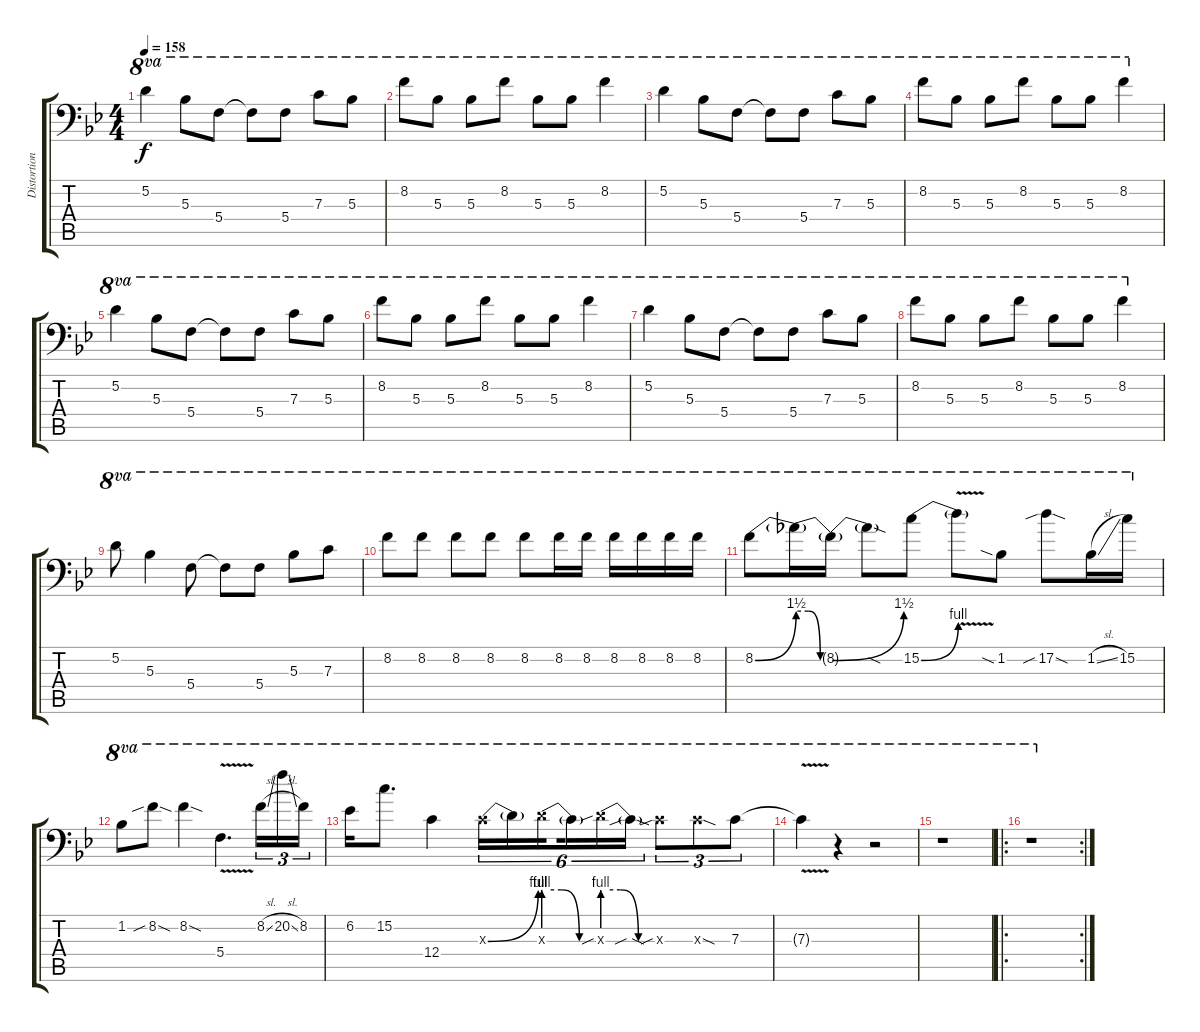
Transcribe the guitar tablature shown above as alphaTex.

\track ("Distortion" "Distortion") {instrument distortionguitar}
\staff {score tabs}
\tuning (D4 A3 F3 C3 F2 Bb1) {hide}
\ts (4 4)
\tempo 158
\clef f4
\ks bb
5.2.4{ot 8va dy f} 5.3.8{ot 8va} 5.4.8{ot 8va} 5.4{t}.8{ot 8va} 5.4.8{ot 8va} 7.3.8{ot 8va} 5.3.8{ot 8va} |
8.2.8{ot 8va} 5.3.8{ot 8va} 5.3.8{ot 8va} 8.2.8{ot 8va} 5.3.8{ot 8va} 5.3.8{ot 8va} 8.2.4{ot 8va} |
5.2.4{ot 8va} 5.3.8{ot 8va} 5.4.8{ot 8va} 5.4{t}.8{ot 8va} 5.4.8{ot 8va} 7.3.8{ot 8va} 5.3.8{ot 8va} |
8.2.8{ot 8va} 5.3.8{ot 8va} 5.3.8{ot 8va} 8.2.8{ot 8va} 5.3.8{ot 8va} 5.3.8{ot 8va} 8.2.4{ot 8va} |
5.2.4{ot 8va} 5.3.8{ot 8va} 5.4.8{ot 8va} 5.4{t}.8{ot 8va} 5.4.8{ot 8va} 7.3.8{ot 8va} 5.3.8{ot 8va} |
8.2.8{ot 8va} 5.3.8{ot 8va} 5.3.8{ot 8va} 8.2.8{ot 8va} 5.3.8{ot 8va} 5.3.8{ot 8va} 8.2.4{ot 8va} |
5.2.4{ot 8va} 5.3.8{ot 8va} 5.4.8{ot 8va} 5.4{t}.8{ot 8va} 5.4.8{ot 8va} 7.3.8{ot 8va} 5.3.8{ot 8va} |
8.2.8{ot 8va} 5.3.8{ot 8va} 5.3.8{ot 8va} 8.2.8{ot 8va} 5.3.8{ot 8va} 5.3.8{ot 8va} 8.2.4{ot 8va} |
5.2.8{ot 8va} 5.3.4{ot 8va} 5.4.8{ot 8va} 5.4{t}.8{ot 8va} 5.4.8{ot 8va} 5.3.8{ot 8va} 7.3.8{ot 8va} |
8.2.8{ot 8va} 8.2.8{ot 8va} 8.2.8{ot 8va} 8.2.8{ot 8va} 8.2.8{ot 8va} 8.2.16{ot 8va} 8.2.16{ot 8va} 8.2.16{ot 8va} 8.2.16{ot 8va} 8.2.16{ot 8va} 8.2.16{ot 8va} |
8.2{be (bend 0 0 60 6)}.8{ot 8va} 8.2{be (custom 0 6 20 6 40 0 60 0) t}.16{ot 8va} 8.2{be (bend 0 0 60 6) t}.16{ot 8va} 8.2{sod t}.8{ot 8va} 15.2{be (bend 0 0 60 4)}.8{ot 8va} 15.2{v t}.8{ot 8va} 1.2{sia}.8{ot 8va} 17.2{sib sod}.8{ot 8va} 1.2{sl}.16{ot 8va} 15.2.16{ot 8va} |
1.2.8{ot 8va} 8.2{sib sod}.8{ot 8va} 8.2{sod}.4{ot 8va} 5.4{v}.4{d ot 8va} 8.2{sl}.16{tu (3 2) ot 8va} 20.2{sl}.16{tu (3 2) ot 8va} 8.2.16{tu (3 2) ot 8va} |
6.2.16{ot 8va} 15.2.8{d ot 8va} 12.4.4{ot 8va} 7.3{be (bend 0 0 60 4) x}.16{tu (6 4) ot 8va} 7.3{t}.16{tu (6 4) ot 8va} 7.3{be (custom 0 4 20 4 40 0 60 0) x}.16{tu (6 4) ot 8va beam splitsecondary} 7.3{t}.16{tu (6 4) ot 8va} 7.3{be (custom 0 4 20 4 40 0 60 0) sib x}.16{tu (6 4) ot 8va} 7.3{sib sod t}.16{tu (6 4) ot 8va} 7.3{sib x}.8{tu (3 2) ot 8va} 7.3{sod x}.8{tu (3 2) ot 8va} 7.3.8{tu (3 2) ot 8va} |
7.3{v t}.4{ot 8va} r.4{ot 8va} r.2{ot 8va} |
r.1{ot 8va} |
\ro
\rc 2
r.1{ot 8va}
